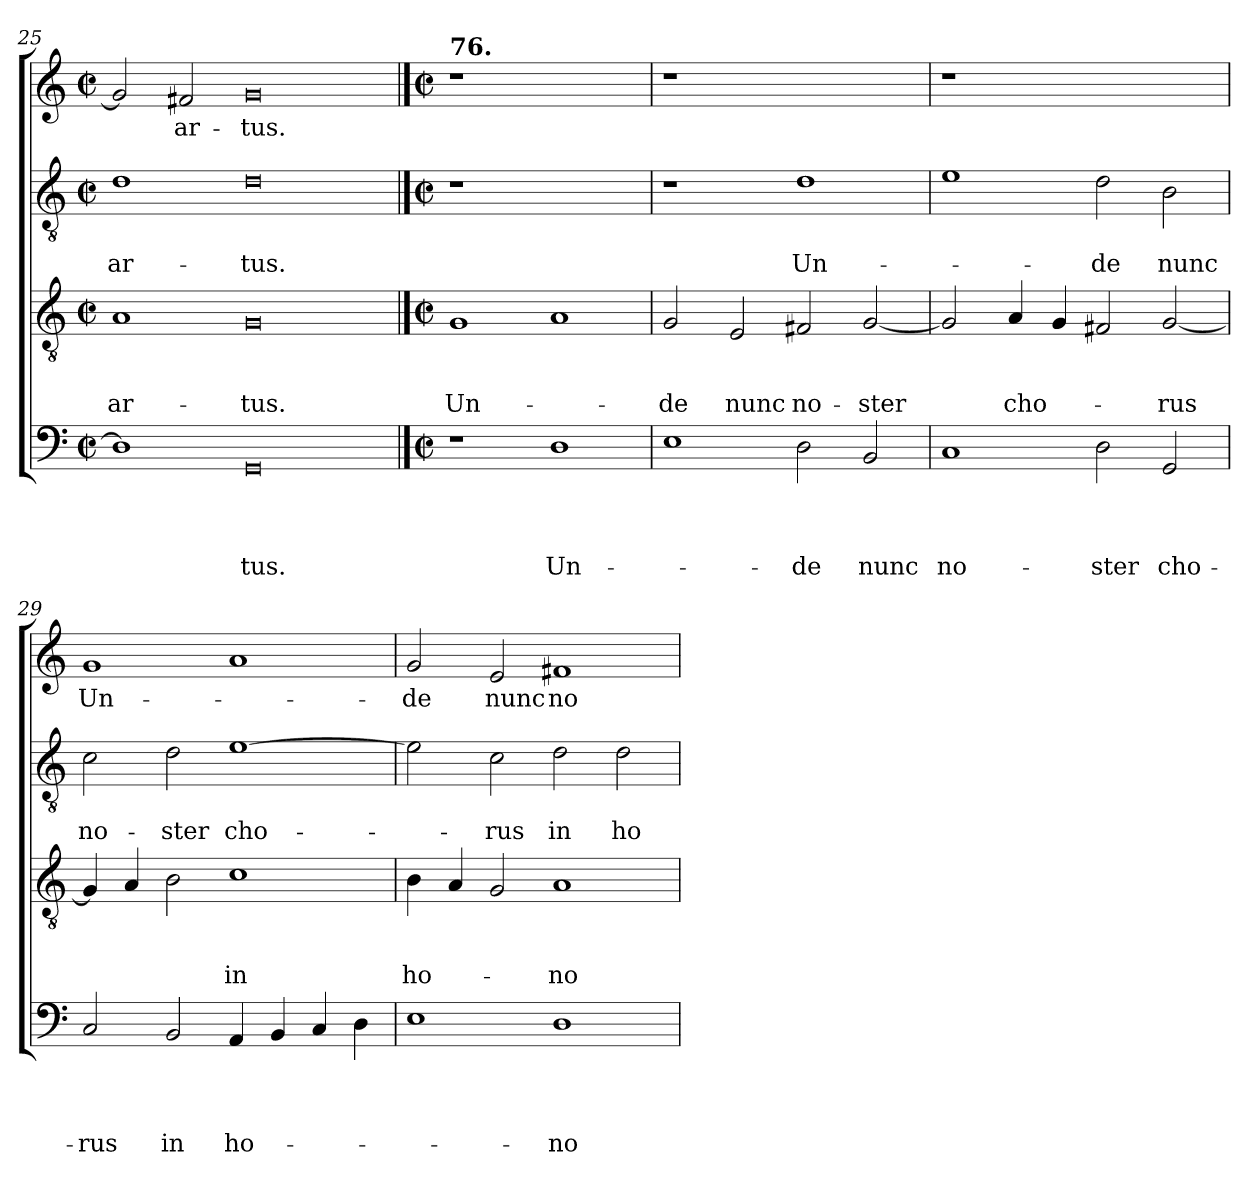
**kern	**text	**text	**text	**text	**kern	**text	**text	**text	**kern	**text	**text	**kern	**text
*part4	*part4	*part4	*part4	*part4	*part3	*part3	*part3	*part3	*part2	*part2	*part2	*part1	*part1
*staff4	*staff4	*staff4	*staff4	*staff4	*staff3	*staff3	*staff3	*staff3	*staff2	*staff2	*staff2	*staff1	*staff1
*clefF4	*	*	*	*	*clefGv2	*	*	*	*clefGv2	*	*	*clefG2	*
*k[]	*	*	*	*	*k[]	*	*	*	*k[]	*	*	*k[]	*
*C:	*	*	*	*	*C:	*	*	*	*C:	*	*	*C:	*
*M2/2	*	*	*	*	*M2/2	*	*	*	*M2/2	*	*	*M2/2	*
*met(c|)	*	*	*	*	*met(c|)	*	*	*	*met(c|)	*	*	*met(c|)	*
=25	=25	=25	=25	=25	=25	=25	=25	=25	=25	=25	=25	=25	=25
!	!	!	!	!	!	!	!	!LO:LY:b	!	!	!LO:LY:b	!	!
1D]	.	.	.	.	1A	.	.	ar-	1d	.	ar-	2g/]	.
!	!	!	!	!	!	!	!	!	!	!	!	!	!LO:LY:b
.	.	.	.	.	.	.	.	.	.	.	.	2f#X/	ar-
!	!	!	!	!LO:LY:b	!	!	!	!LO:LY:b	!	!	!LO:LY:b	!	!LO:LY:b
0GG	.	.	.	-tus.	0G	.	.	-tus.	0d	.	-tus.	0g	-tus.
!!LO:LB:g=z
==26	==26	==26	==26	==26	==26	==26	==26	==26	==26	==26	==26	==26	==26
*M2/2	*	*	*	*	*M2/2	*	*	*	*M2/2	*	*	*M2/2	*
*met(c|)	*	*	*	*	*met(c|)	*	*	*	*met(c|)	*	*	*met(c|)	*
!	!	!	!	!	!	!	!	!	!	!	!	!LO:TX:a:B:t=76.	!
!	!	!	!	!	!	!	!	!LO:LY:b	!	!	!	!	!
1r	.	.	.	.	1G	.	.	Un-	1r	.	.	1r	.
!	!	!	!	!LO:LY:b	!	!	!	!	!	!	!	!	!
1D	.	.	.	Un-	1A	.	.	.	1ryy	.	.	1ryy	.
=27	=27	=27	=27	=27	=27	=27	=27	=27	=27	=27	=27	=27	=27
!	!	!	!	!	!	!	!	!LO:LY:b	!	!	!	!	!
1E	.	.	.	.	2G/	.	.	-de	1r	.	.	1r	.
!	!	!	!	!	!	!	!	!LO:LY:b	!	!	!	!	!
.	.	.	.	.	2E/	.	.	nunc	.	.	.	.	.
!	!	!	!	!LO:LY:b	!	!	!	!LO:LY:b	!	!	!LO:LY:b	!	!
2D\	.	.	.	-de	2F#X/	.	.	no-	1d	.	Un-	1ryy	.
!	!	!	!	!LO:LY:b	!	!	!	!LO:LY:b	!	!	!	!	!
2BB/	.	.	.	nunc	[2G/	.	.	-ster	.	.	.	.	.
=28	=28	=28	=28	=28	=28	=28	=28	=28	=28	=28	=28	=28	=28
!	!	!	!	!LO:LY:b	!	!	!	!	!	!	!	!	!
1C	.	.	.	no-	2G/]	.	.	.	1e	.	.	1r	.
!	!	!	!	!	!	!	!	!LO:LY:b	!	!	!	!	!
.	.	.	.	.	4A/	.	.	cho-	.	.	.	.	.
.	.	.	.	.	4G/	.	.	.	.	.	.	.	.
!	!	!	!	!LO:LY:b	!	!	!	!	!	!	!LO:LY:b	!	!
2D\	.	.	.	-ster	2F#X/	.	.	.	2d\	.	-de	1ryy	.
!	!	!	!	!LO:LY:b	!	!	!	!LO:LY:b	!	!	!LO:LY:b	!	!
2GG/	.	.	.	cho-	[2G/	.	.	-rus	2B\	.	nunc	.	.
=29	=29	=29	=29	=29	=29	=29	=29	=29	=29	=29	=29	=29	=29
!	!	!	!	!LO:LY:b	!	!	!	!	!	!	!LO:LY:b	!	!LO:LY:b
2C/	.	.	.	-rus	4G/]	.	.	.	2c\	.	no-	1g	Un-
.	.	.	.	.	4A/	.	.	.	.	.	.	.	.
!	!	!	!	!LO:LY:b	!	!	!	!	!	!	!LO:LY:b	!	!
2BB/	.	.	.	in	2B\	.	.	.	2d\	.	-ster	.	.
!	!	!	!	!LO:LY:b	!	!	!	!LO:LY:b	!	!	!LO:LY:b	!	!
4AA/	.	.	.	ho-	1c	.	.	in	[1e	.	cho-	1a	.
4BB/	.	.	.	.	.	.	.	.	.	.	.	.	.
4C/	.	.	.	.	.	.	.	.	.	.	.	.	.
4D\	.	.	.	.	.	.	.	.	.	.	.	.	.
=30	=30	=30	=30	=30	=30	=30	=30	=30	=30	=30	=30	=30	=30
!	!	!	!	!	!	!	!	!LO:LY:b	!	!	!	!	!LO:LY:b
1E	.	.	.	.	4B\	.	.	ho-	2e\]	.	.	2g/	-de
.	.	.	.	.	4A/	.	.	.	.	.	.	.	.
!	!	!	!	!	!	!	!	!	!	!	!LO:LY:b	!	!LO:LY:b
.	.	.	.	.	2G/	.	.	.	2c\	.	-rus	2e/	nunc
!	!	!	!	!LO:LY:b	!	!	!	!LO:LY:b	!	!	!LO:LY:b	!	!LO:LY:b
1D	.	.	.	-no-	1A	.	.	-no-	2d\	.	in	1f#X	no-
!	!	!	!	!	!	!	!	!	!	!	!LO:LY:b	!	!
.	.	.	.	.	.	.	.	.	2d\	.	ho-	.	.
=	=	=	=	=	=	=	=	=	=	=	=	=	=
*-	*-	*-	*-	*-	*-	*-	*-	*-	*-	*-	*-	*-	*-
